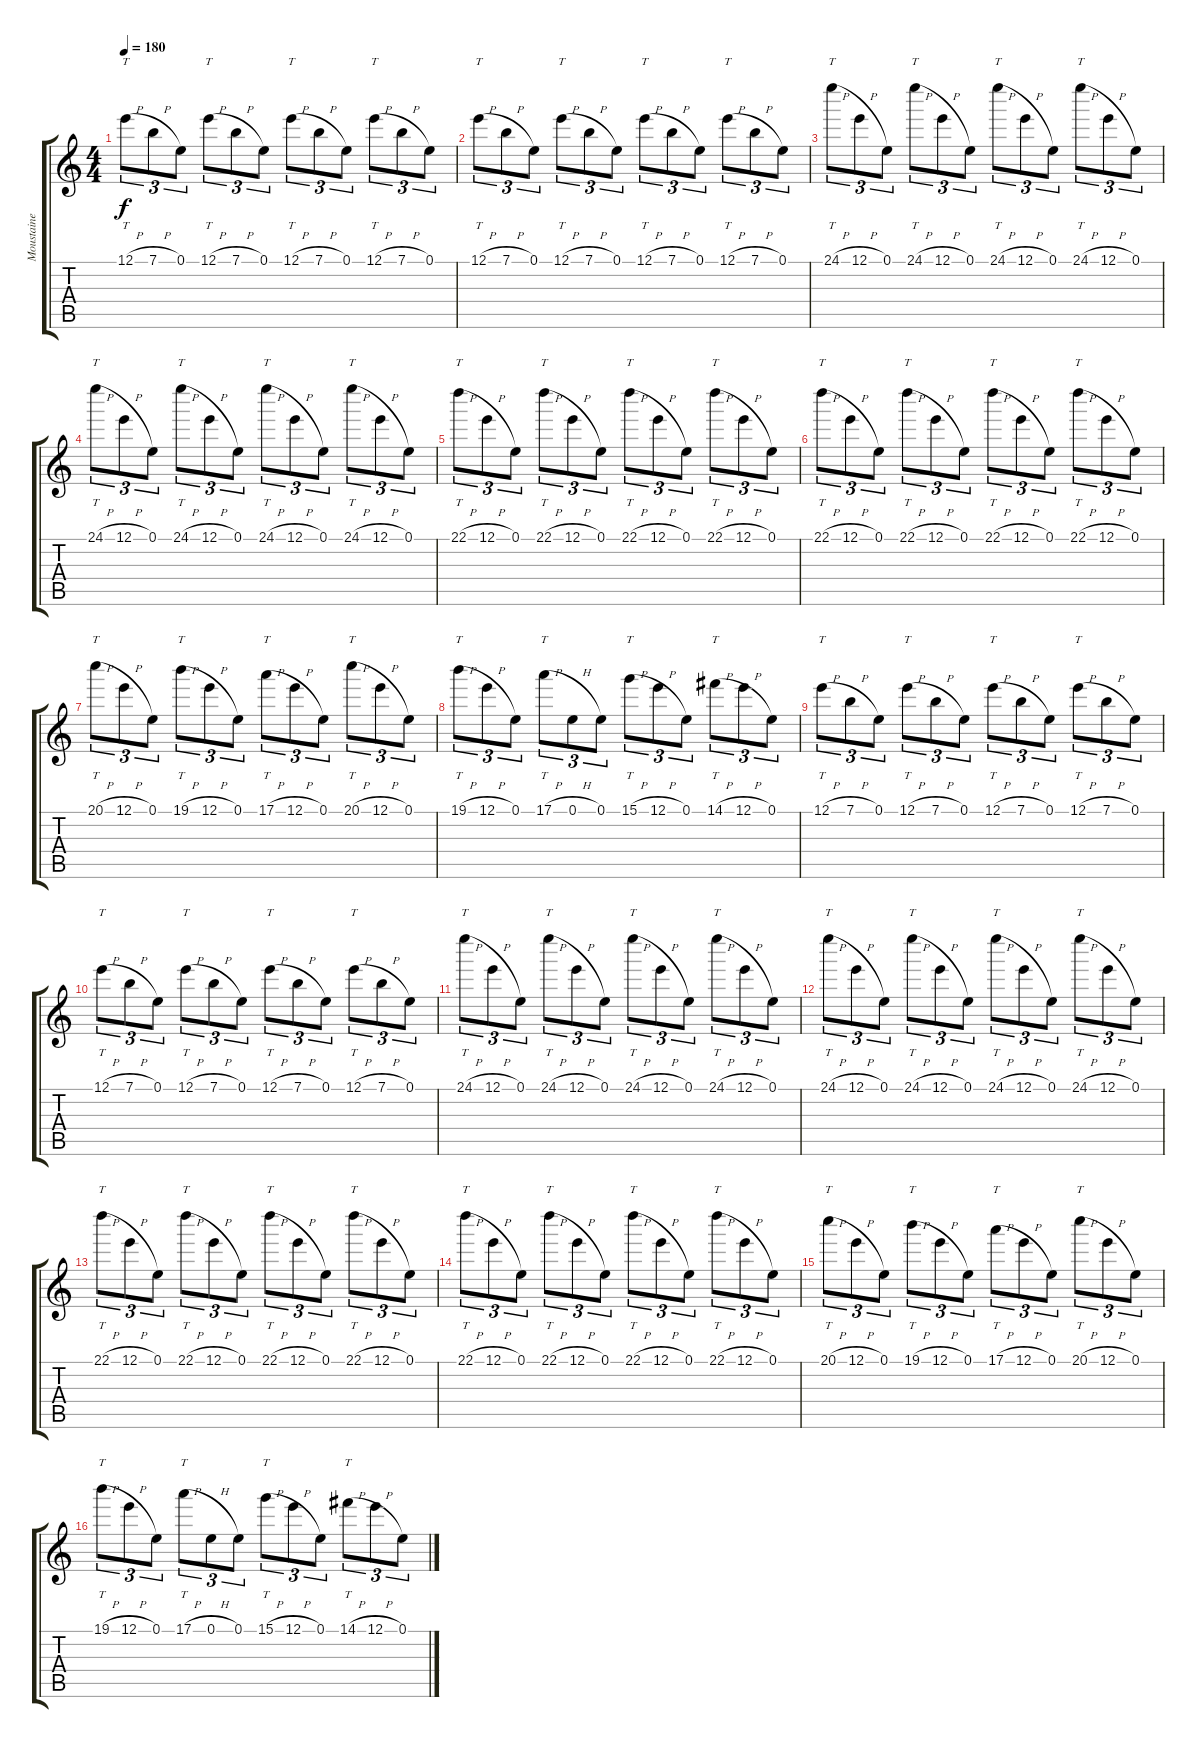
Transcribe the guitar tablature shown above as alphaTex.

\track ("Moustaine" "Moustaine") {instrument distortionguitar}
\staff {score tabs}
\tuning (E4 B3 G3 D3 A2 E2) {hide}
\ts (4 4)
\tempo 180
\clef g2
\ks c
12.1{h}.8{tt tu (3 2) dy f} 7.1{h}.8{tu (3 2)} 0.1.8{tu (3 2)} 12.1{h}.8{tt tu (3 2)} 7.1{h}.8{tu (3 2)} 0.1.8{tu (3 2)} 12.1{h}.8{tt tu (3 2)} 7.1{h}.8{tu (3 2)} 0.1.8{tu (3 2)} 12.1{h}.8{tt tu (3 2)} 7.1{h}.8{tu (3 2)} 0.1.8{tu (3 2)} |
12.1{h}.8{tt tu (3 2)} 7.1{h}.8{tu (3 2)} 0.1.8{tu (3 2)} 12.1{h}.8{tt tu (3 2)} 7.1{h}.8{tu (3 2)} 0.1.8{tu (3 2)} 12.1{h}.8{tt tu (3 2)} 7.1{h}.8{tu (3 2)} 0.1.8{tu (3 2)} 12.1{h}.8{tt tu (3 2)} 7.1{h}.8{tu (3 2)} 0.1.8{tu (3 2)} |
24.1{h}.8{tt tu (3 2)} 12.1{h}.8{tu (3 2)} 0.1.8{tu (3 2)} 24.1{h}.8{tt tu (3 2)} 12.1{h}.8{tu (3 2)} 0.1.8{tu (3 2)} 24.1{h}.8{tt tu (3 2)} 12.1{h}.8{tu (3 2)} 0.1.8{tu (3 2)} 24.1{h}.8{tt tu (3 2)} 12.1{h}.8{tu (3 2)} 0.1.8{tu (3 2)} |
24.1{h}.8{tt tu (3 2)} 12.1{h}.8{tu (3 2)} 0.1.8{tu (3 2)} 24.1{h}.8{tt tu (3 2)} 12.1{h}.8{tu (3 2)} 0.1.8{tu (3 2)} 24.1{h}.8{tt tu (3 2)} 12.1{h}.8{tu (3 2)} 0.1.8{tu (3 2)} 24.1{h}.8{tt tu (3 2)} 12.1{h}.8{tu (3 2)} 0.1.8{tu (3 2)} |
22.1{h}.8{tt tu (3 2)} 12.1{h}.8{tu (3 2)} 0.1.8{tu (3 2)} 22.1{h}.8{tt tu (3 2)} 12.1{h}.8{tu (3 2)} 0.1.8{tu (3 2)} 22.1{h}.8{tt tu (3 2)} 12.1{h}.8{tu (3 2)} 0.1.8{tu (3 2)} 22.1{h}.8{tt tu (3 2)} 12.1{h}.8{tu (3 2)} 0.1.8{tu (3 2)} |
22.1{h}.8{tt tu (3 2)} 12.1{h}.8{tu (3 2)} 0.1.8{tu (3 2)} 22.1{h}.8{tt tu (3 2)} 12.1{h}.8{tu (3 2)} 0.1.8{tu (3 2)} 22.1{h}.8{tt tu (3 2)} 12.1{h}.8{tu (3 2)} 0.1.8{tu (3 2)} 22.1{h}.8{tt tu (3 2)} 12.1{h}.8{tu (3 2)} 0.1.8{tu (3 2)} |
20.1{h}.8{tt tu (3 2)} 12.1{h}.8{tu (3 2)} 0.1.8{tu (3 2)} 19.1{h}.8{tt tu (3 2)} 12.1{h}.8{tu (3 2)} 0.1.8{tu (3 2)} 17.1{h}.8{tt tu (3 2)} 12.1{h}.8{tu (3 2)} 0.1.8{tu (3 2)} 20.1{h}.8{tt tu (3 2)} 12.1{h}.8{tu (3 2)} 0.1.8{tu (3 2)} |
19.1{h}.8{tt tu (3 2)} 12.1{h}.8{tu (3 2)} 0.1.8{tu (3 2)} 17.1{h}.8{tt tu (3 2)} 0.1{h}.8{tu (3 2)} 0.1.8{tu (3 2)} 15.1{h}.8{tt tu (3 2)} 12.1{h}.8{tu (3 2)} 0.1.8{tu (3 2)} 14.1{h}.8{tt tu (3 2)} 12.1{h}.8{tu (3 2)} 0.1.8{tu (3 2)} |
12.1{h}.8{tt tu (3 2)} 7.1{h}.8{tu (3 2)} 0.1.8{tu (3 2)} 12.1{h}.8{tt tu (3 2)} 7.1{h}.8{tu (3 2)} 0.1.8{tu (3 2)} 12.1{h}.8{tt tu (3 2)} 7.1{h}.8{tu (3 2)} 0.1.8{tu (3 2)} 12.1{h}.8{tt tu (3 2)} 7.1{h}.8{tu (3 2)} 0.1.8{tu (3 2)} |
12.1{h}.8{tt tu (3 2)} 7.1{h}.8{tu (3 2)} 0.1.8{tu (3 2)} 12.1{h}.8{tt tu (3 2)} 7.1{h}.8{tu (3 2)} 0.1.8{tu (3 2)} 12.1{h}.8{tt tu (3 2)} 7.1{h}.8{tu (3 2)} 0.1.8{tu (3 2)} 12.1{h}.8{tt tu (3 2)} 7.1{h}.8{tu (3 2)} 0.1.8{tu (3 2)} |
24.1{h}.8{tt tu (3 2)} 12.1{h}.8{tu (3 2)} 0.1.8{tu (3 2)} 24.1{h}.8{tt tu (3 2)} 12.1{h}.8{tu (3 2)} 0.1.8{tu (3 2)} 24.1{h}.8{tt tu (3 2)} 12.1{h}.8{tu (3 2)} 0.1.8{tu (3 2)} 24.1{h}.8{tt tu (3 2)} 12.1{h}.8{tu (3 2)} 0.1.8{tu (3 2)} |
24.1{h}.8{tt tu (3 2)} 12.1{h}.8{tu (3 2)} 0.1.8{tu (3 2)} 24.1{h}.8{tt tu (3 2)} 12.1{h}.8{tu (3 2)} 0.1.8{tu (3 2)} 24.1{h}.8{tt tu (3 2)} 12.1{h}.8{tu (3 2)} 0.1.8{tu (3 2)} 24.1{h}.8{tt tu (3 2)} 12.1{h}.8{tu (3 2)} 0.1.8{tu (3 2)} |
22.1{h}.8{tt tu (3 2)} 12.1{h}.8{tu (3 2)} 0.1.8{tu (3 2)} 22.1{h}.8{tt tu (3 2)} 12.1{h}.8{tu (3 2)} 0.1.8{tu (3 2)} 22.1{h}.8{tt tu (3 2)} 12.1{h}.8{tu (3 2)} 0.1.8{tu (3 2)} 22.1{h}.8{tt tu (3 2)} 12.1{h}.8{tu (3 2)} 0.1.8{tu (3 2)} |
22.1{h}.8{tt tu (3 2)} 12.1{h}.8{tu (3 2)} 0.1.8{tu (3 2)} 22.1{h}.8{tt tu (3 2)} 12.1{h}.8{tu (3 2)} 0.1.8{tu (3 2)} 22.1{h}.8{tt tu (3 2)} 12.1{h}.8{tu (3 2)} 0.1.8{tu (3 2)} 22.1{h}.8{tt tu (3 2)} 12.1{h}.8{tu (3 2)} 0.1.8{tu (3 2)} |
20.1{h}.8{tt tu (3 2)} 12.1{h}.8{tu (3 2)} 0.1.8{tu (3 2)} 19.1{h}.8{tt tu (3 2)} 12.1{h}.8{tu (3 2)} 0.1.8{tu (3 2)} 17.1{h}.8{tt tu (3 2)} 12.1{h}.8{tu (3 2)} 0.1.8{tu (3 2)} 20.1{h}.8{tt tu (3 2)} 12.1{h}.8{tu (3 2)} 0.1.8{tu (3 2)} |
19.1{h}.8{tt tu (3 2)} 12.1{h}.8{tu (3 2)} 0.1.8{tu (3 2)} 17.1{h}.8{tt tu (3 2)} 0.1{h}.8{tu (3 2)} 0.1.8{tu (3 2)} 15.1{h}.8{tt tu (3 2)} 12.1{h}.8{tu (3 2)} 0.1.8{tu (3 2)} 14.1{h}.8{tt tu (3 2)} 12.1{h}.8{tu (3 2)} 0.1.8{tu (3 2)}
